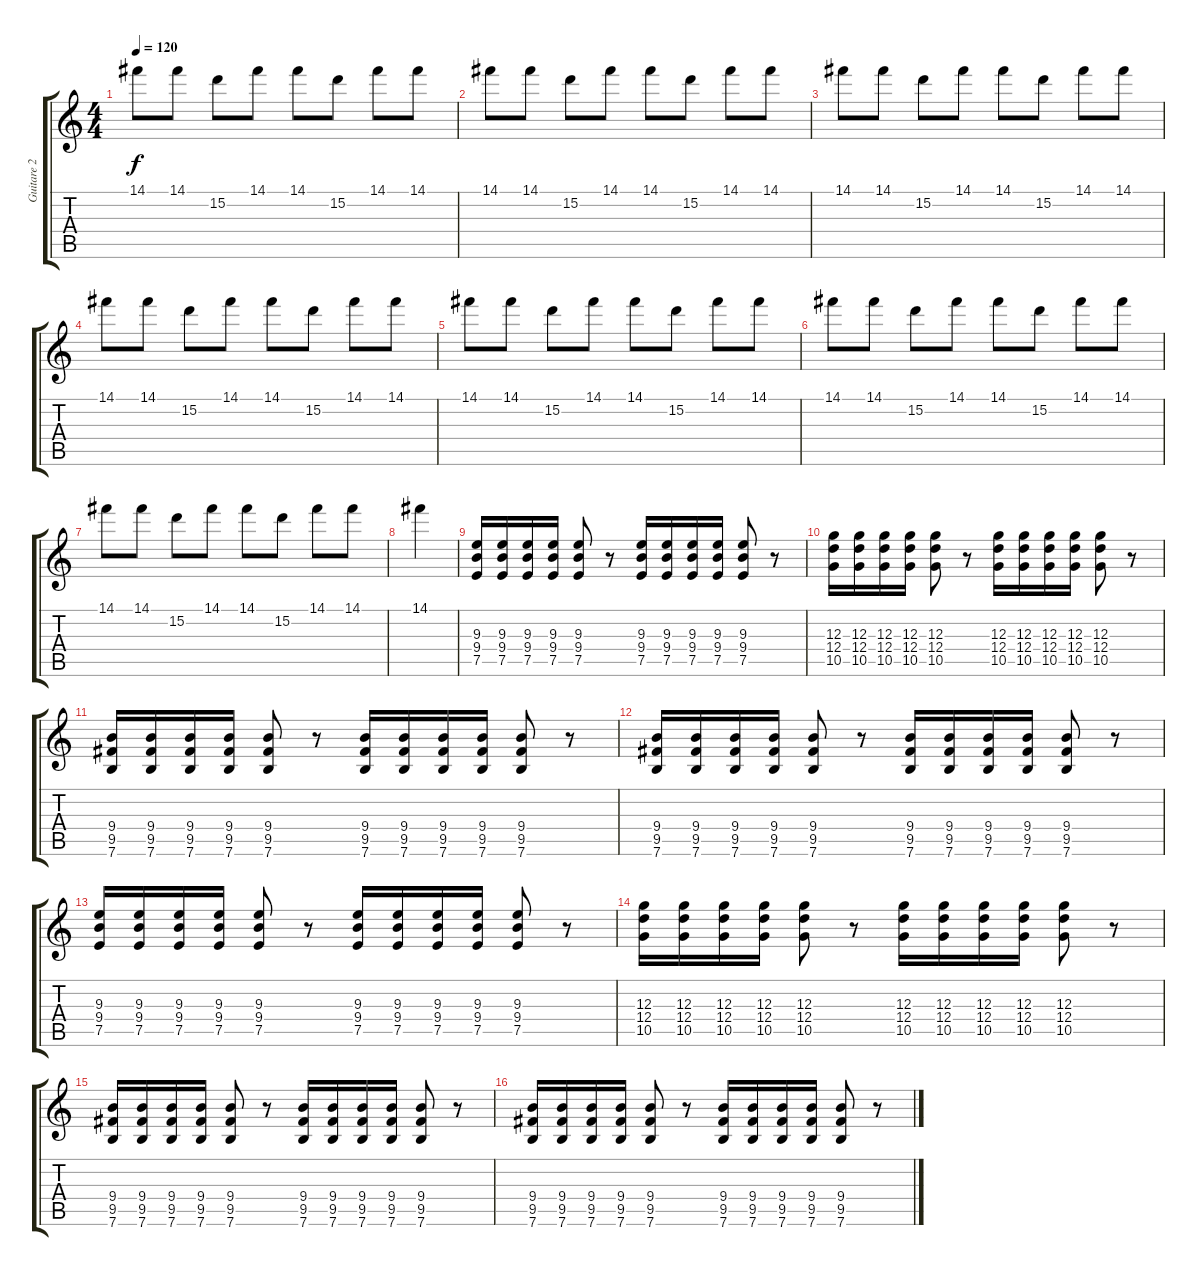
\track ("Guitare 2" "Guitare 2") {instrument acousticguitarnylon}
\staff {score tabs}
\tuning (E4 B3 G3 D3 A2 E2) {hide}
\ts (4 4)
\tempo 120
\clef g2
\ks c
14.1.8{dy f volume 7 instrument distortionguitar} 14.1.8 15.2.8 14.1.8 14.1.8 15.2.8 14.1.8 14.1.8 |
14.1.8{volume 7 instrument distortionguitar} 14.1.8 15.2.8 14.1.8 14.1.8 15.2.8 14.1.8 14.1.8 |
14.1.8{volume 7 instrument distortionguitar} 14.1.8 15.2.8 14.1.8 14.1.8 15.2.8 14.1.8 14.1.8 |
14.1.8{volume 7 instrument distortionguitar} 14.1.8 15.2.8 14.1.8 14.1.8 15.2.8 14.1.8 14.1.8 |
14.1.8{volume 7 instrument distortionguitar} 14.1.8 15.2.8 14.1.8 14.1.8 15.2.8 14.1.8 14.1.8 |
14.1.8{volume 7 instrument distortionguitar} 14.1.8 15.2.8 14.1.8 14.1.8 15.2.8 14.1.8 14.1.8 |
14.1.8{volume 7 instrument distortionguitar} 14.1.8 15.2.8 14.1.8 14.1.8 15.2.8 14.1.8 14.1.8 |
14.1.4 |
(9.3 9.4 7.5).16{instrument distortionguitar} (9.3 9.4 7.5).16 (9.3 9.4 7.5).16 (9.3 9.4 7.5).16 (9.3 9.4 7.5).8 r.8 (9.3 9.4 7.5).16 (9.3 9.4 7.5).16 (9.3 9.4 7.5).16 (9.3 9.4 7.5).16 (9.3 9.4 7.5).8 r.8 |
(12.3 12.4 10.5).16 (12.3 12.4 10.5).16 (12.3 12.4 10.5).16 (12.3 12.4 10.5).16 (12.3 12.4 10.5).8 r.8 (12.3 12.4 10.5).16 (12.3 12.4 10.5).16 (12.3 12.4 10.5).16 (12.3 12.4 10.5).16 (12.3 12.4 10.5).8 r.8 |
(9.4 9.5 7.6).16 (9.4 9.5 7.6).16 (9.4 9.5 7.6).16 (9.4 9.5 7.6).16 (9.4 9.5 7.6).8 r.8 (9.4 9.5 7.6).16 (9.4 9.5 7.6).16 (9.4 9.5 7.6).16 (9.4 9.5 7.6).16 (9.4 9.5 7.6).8 r.8 |
(9.4 9.5 7.6).16 (9.4 9.5 7.6).16 (9.4 9.5 7.6).16 (9.4 9.5 7.6).16 (9.4 9.5 7.6).8 r.8 (9.4 9.5 7.6).16 (9.4 9.5 7.6).16 (9.4 9.5 7.6).16 (9.4 9.5 7.6).16 (9.4 9.5 7.6).8 r.8 |
(9.3 9.4 7.5).16{instrument distortionguitar} (9.3 9.4 7.5).16 (9.3 9.4 7.5).16 (9.3 9.4 7.5).16 (9.3 9.4 7.5).8 r.8 (9.3 9.4 7.5).16 (9.3 9.4 7.5).16 (9.3 9.4 7.5).16 (9.3 9.4 7.5).16 (9.3 9.4 7.5).8 r.8 |
(12.3 12.4 10.5).16 (12.3 12.4 10.5).16 (12.3 12.4 10.5).16 (12.3 12.4 10.5).16 (12.3 12.4 10.5).8 r.8 (12.3 12.4 10.5).16 (12.3 12.4 10.5).16 (12.3 12.4 10.5).16 (12.3 12.4 10.5).16 (12.3 12.4 10.5).8 r.8 |
(9.4 9.5 7.6).16 (9.4 9.5 7.6).16 (9.4 9.5 7.6).16 (9.4 9.5 7.6).16 (9.4 9.5 7.6).8 r.8 (9.4 9.5 7.6).16 (9.4 9.5 7.6).16 (9.4 9.5 7.6).16 (9.4 9.5 7.6).16 (9.4 9.5 7.6).8 r.8 |
(9.4 9.5 7.6).16 (9.4 9.5 7.6).16 (9.4 9.5 7.6).16 (9.4 9.5 7.6).16 (9.4 9.5 7.6).8 r.8 (9.4 9.5 7.6).16 (9.4 9.5 7.6).16 (9.4 9.5 7.6).16 (9.4 9.5 7.6).16 (9.4 9.5 7.6).8 r.8
